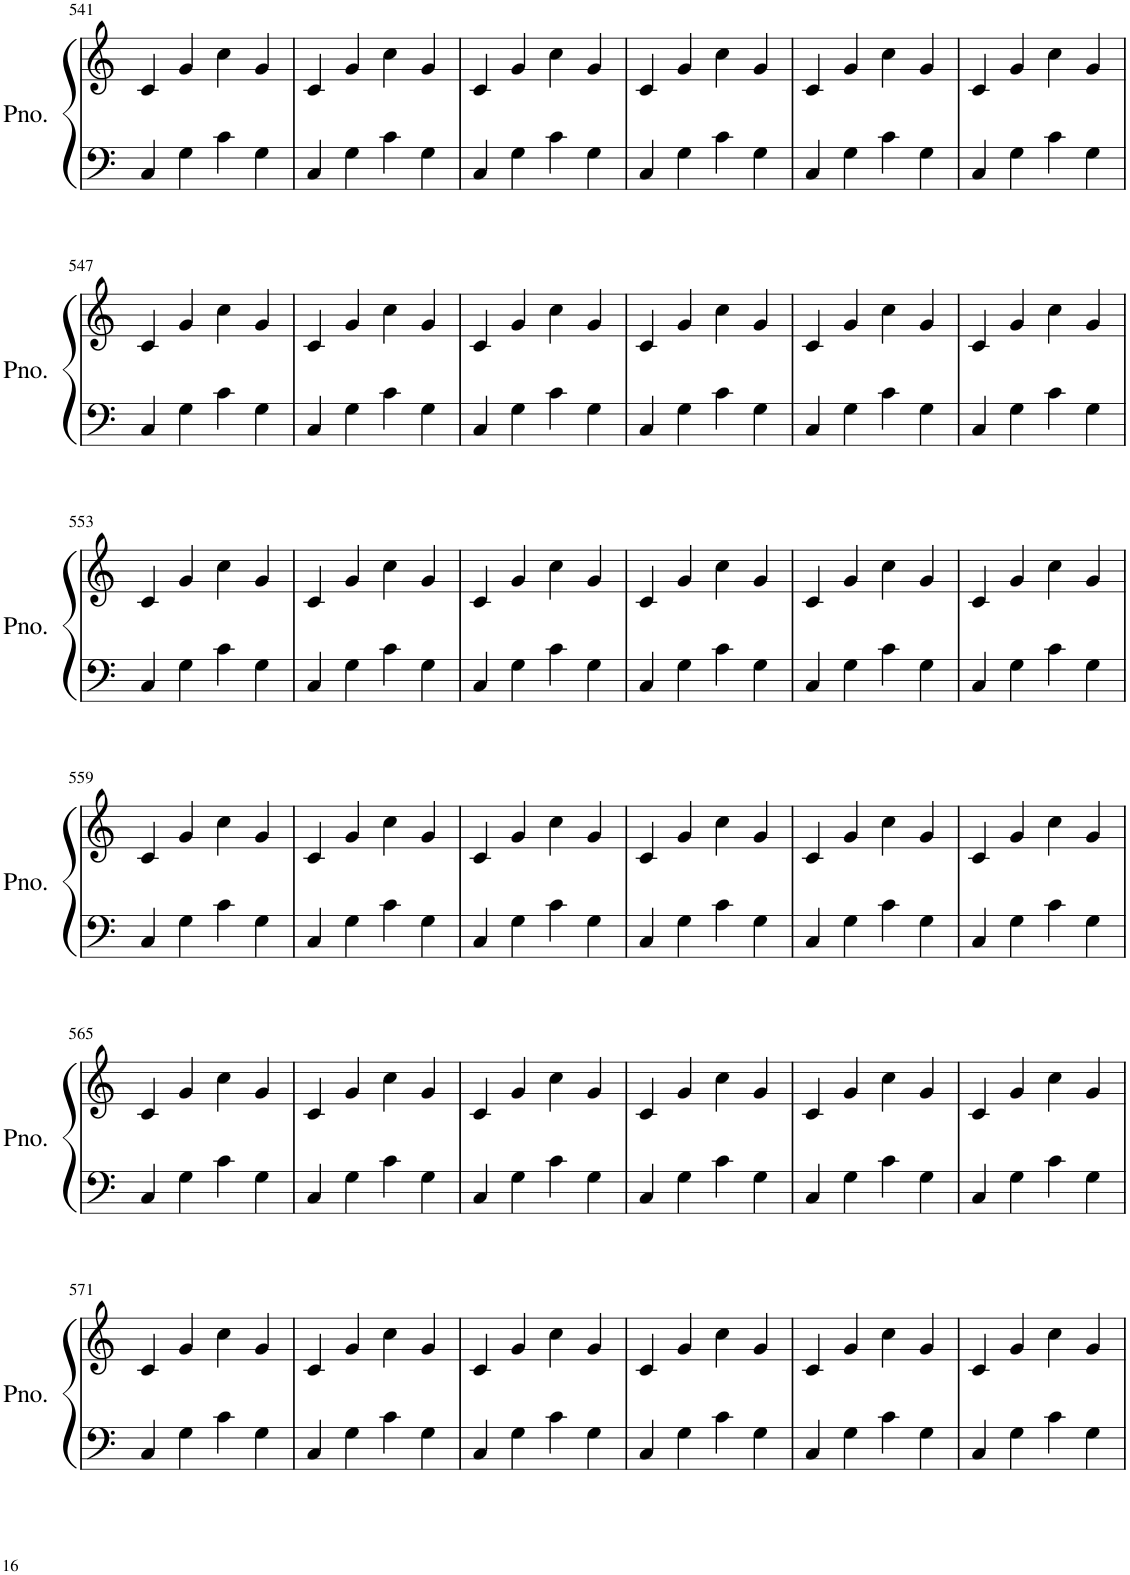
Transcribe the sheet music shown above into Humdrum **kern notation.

**kern	**kern
*part1	*part1
*staff2	*staff1
*I"Piano	*
*I'Pno.	*
!!LO:PB:g=z
*clefF4	*clefG2
*k[]	*k[]
*M4/4	*M4/4
=541	=541
4C/	4c/
4G\	4g/
4c\	4cc\
4G\	4g/
=542	=542
4C/	4c/
4G\	4g/
4c\	4cc\
4G\	4g/
=543	=543
4C/	4c/
4G\	4g/
4c\	4cc\
4G\	4g/
=544	=544
4C/	4c/
4G\	4g/
4c\	4cc\
4G\	4g/
=545	=545
4C/	4c/
4G\	4g/
4c\	4cc\
4G\	4g/
=546	=546
4C/	4c/
4G\	4g/
4c\	4cc\
4G\	4g/
!!LO:LB:g=z
=547	=547
4C/	4c/
4G\	4g/
4c\	4cc\
4G\	4g/
=548	=548
4C/	4c/
4G\	4g/
4c\	4cc\
4G\	4g/
=549	=549
4C/	4c/
4G\	4g/
4c\	4cc\
4G\	4g/
=550	=550
4C/	4c/
4G\	4g/
4c\	4cc\
4G\	4g/
=551	=551
4C/	4c/
4G\	4g/
4c\	4cc\
4G\	4g/
=552	=552
4C/	4c/
4G\	4g/
4c\	4cc\
4G\	4g/
!!LO:LB:g=z
=553	=553
4C/	4c/
4G\	4g/
4c\	4cc\
4G\	4g/
=554	=554
4C/	4c/
4G\	4g/
4c\	4cc\
4G\	4g/
=555	=555
4C/	4c/
4G\	4g/
4c\	4cc\
4G\	4g/
=556	=556
4C/	4c/
4G\	4g/
4c\	4cc\
4G\	4g/
=557	=557
4C/	4c/
4G\	4g/
4c\	4cc\
4G\	4g/
=558	=558
4C/	4c/
4G\	4g/
4c\	4cc\
4G\	4g/
!!LO:LB:g=z
=559	=559
4C/	4c/
4G\	4g/
4c\	4cc\
4G\	4g/
=560	=560
4C/	4c/
4G\	4g/
4c\	4cc\
4G\	4g/
=561	=561
4C/	4c/
4G\	4g/
4c\	4cc\
4G\	4g/
=562	=562
4C/	4c/
4G\	4g/
4c\	4cc\
4G\	4g/
=563	=563
4C/	4c/
4G\	4g/
4c\	4cc\
4G\	4g/
=564	=564
4C/	4c/
4G\	4g/
4c\	4cc\
4G\	4g/
!!LO:LB:g=z
=565	=565
4C/	4c/
4G\	4g/
4c\	4cc\
4G\	4g/
=566	=566
4C/	4c/
4G\	4g/
4c\	4cc\
4G\	4g/
=567	=567
4C/	4c/
4G\	4g/
4c\	4cc\
4G\	4g/
=568	=568
4C/	4c/
4G\	4g/
4c\	4cc\
4G\	4g/
=569	=569
4C/	4c/
4G\	4g/
4c\	4cc\
4G\	4g/
=570	=570
4C/	4c/
4G\	4g/
4c\	4cc\
4G\	4g/
!!LO:LB:g=z
=571	=571
4C/	4c/
4G\	4g/
4c\	4cc\
4G\	4g/
=572	=572
4C/	4c/
4G\	4g/
4c\	4cc\
4G\	4g/
=573	=573
4C/	4c/
4G\	4g/
4c\	4cc\
4G\	4g/
=574	=574
4C/	4c/
4G\	4g/
4c\	4cc\
4G\	4g/
=575	=575
4C/	4c/
4G\	4g/
4c\	4cc\
4G\	4g/
=576	=576
4C/	4c/
4G\	4g/
4c\	4cc\
4G\	4g/
=	=
*-	*-
